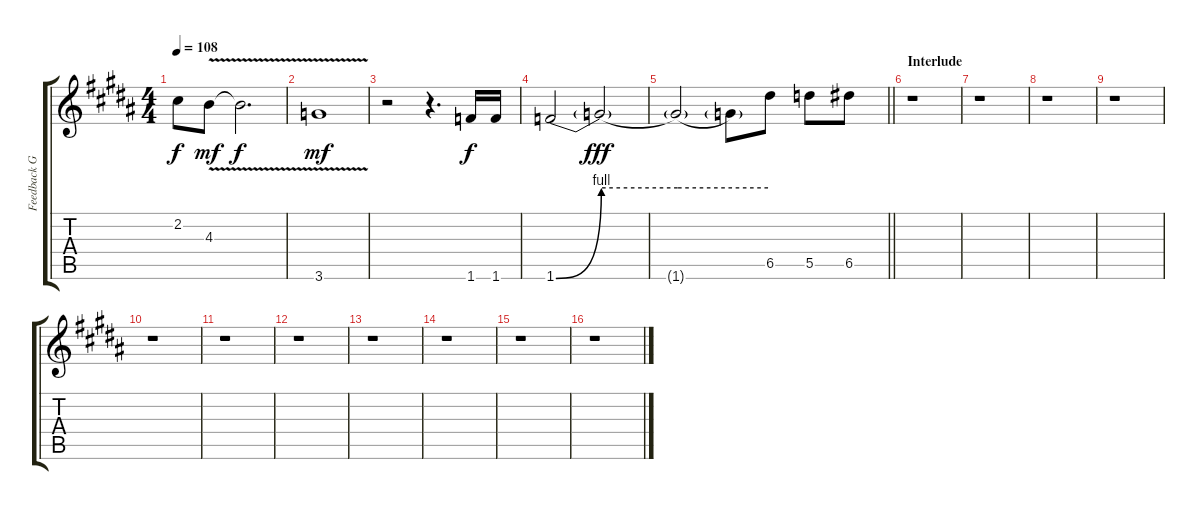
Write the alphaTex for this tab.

\track ("Feedback Guitar / Hammering" "Feedback G") {instrument distortionguitar}
\staff {score tabs}
\tuning (E4 B3 G3 D3 A2 E2) {hide}
\ts (4 4)
\tempo 108
\clef g2
\ks g#minor
2.2{t}.8{dy f} 4.3{v}.8{dy mf} 4.3{t}.2{d dy f} |
3.6{v}.1{ot 8vb dy mf} |
r.2 r.4{d} 1.6.16{ot 8vb dy f volume 13} 1.6.16{ot 8vb} |
1.6{be (bend 0 0 60 4)}.2{ot 8vb} 1.6{be (hold 0 4 60 4) t}.2{ot 8vb dy fff} |
\barLineRight lightlight
1.6{be (hold 0 4 60 4) t}.2{ot 8vb} 1.6{t}.8{ot 8vb} 6.5.8{ot 8vb} 5.5.8{ot 8vb} 6.5.8{ot 8vb} |
\section ("" "Interlude")
r.1 |
r.1 |
r.1 |
r.1 |
r.1 |
r.1 |
r.1 |
r.1 |
r.1 |
r.1 |
r.1
